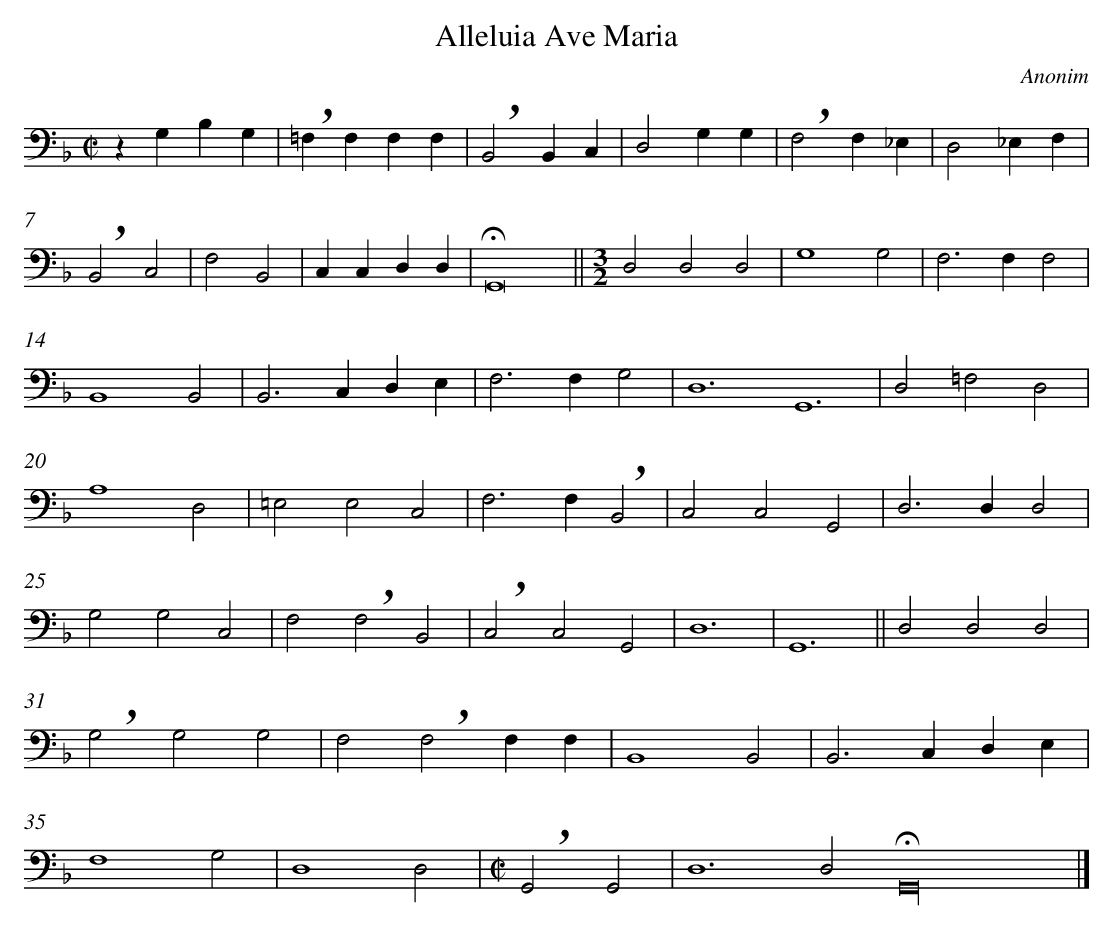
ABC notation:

X:1
T: Alleluia Ave Maria
C: Anonim
L: 1/4
M: C|
K: F clef=bass
zG,B,G, |
!breath!=F,F,F,F, |
!breath!B,,2B,,C, |
D,2G,G, |
!breath!F,2F,_E, |
D,2_E,F, |
!breath!B,,2C,2 |
F,2B,,2 |
C,C,D,D, |
!fermata!G,,8 ||
[M:3/2]D,2D,2D,2 |
G,4G,2 |
F,2>F,2F,2 |
B,,4B,,2 |
B,,2>C,2D,E, |
F,2>F,2G,2 |
D,6 [|]
G,,6 |
D,2=F,2D,2 |
A,4D,2 |
=E,2E,2C,2 |
F,2>F,2!breath!B,,2 |
C,2C,2G,,2 |
D,2>D,2D,2 |
G,2G,2C,2 |
F,2!breath!F,2B,,2 |
!breath!C,2C,2G,,2 |
D,6 |
G,,6 ||
D,2D,2D,2 |
!breath!G,2G,2G,2 |
F,2!breath!F,2F,F, |
B,,4B,,2 |
B,,2>C,2D,E, |
F,4G,2 |
D,4D,2 |
[M:C|]!breath!G,,2G,,2 |
D,6 [|]
D,2 [|]
!fermata!G,,16 |]
